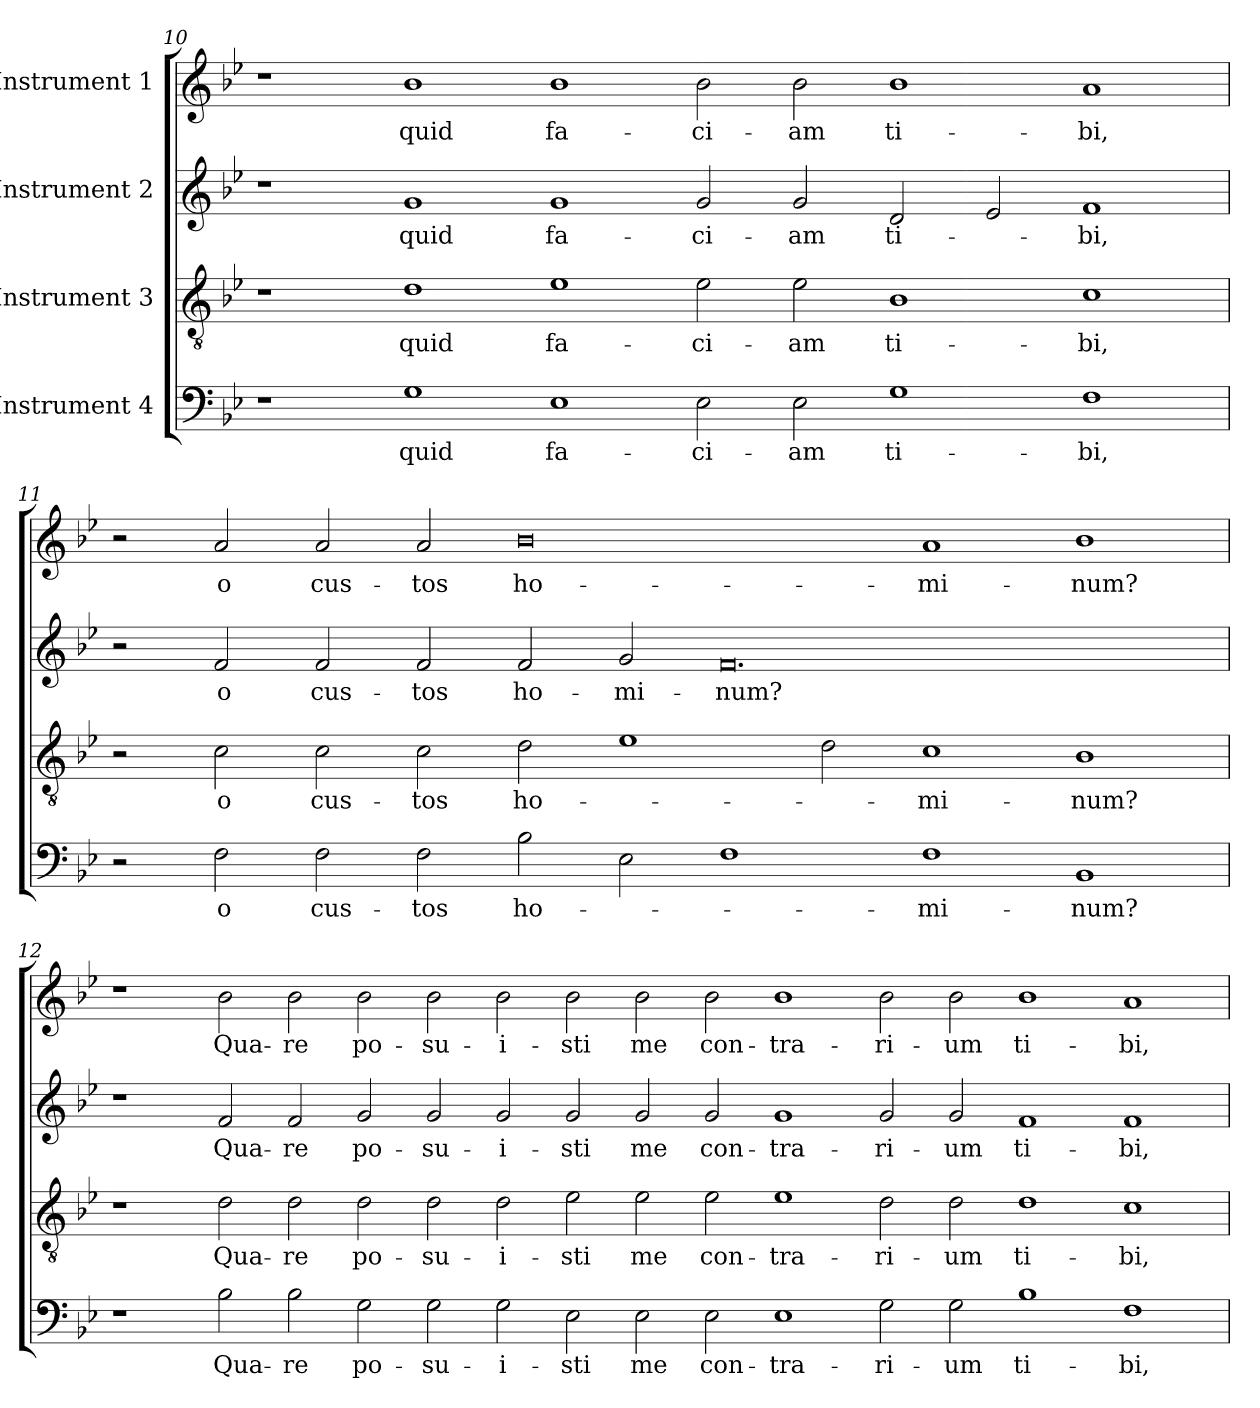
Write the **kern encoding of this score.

**kern	**text	**kern	**text	**kern	**text	**kern	**text
*part4	*part4	*part3	*part3	*part2	*part2	*part1	*part1
*staff4	*staff4	*staff3	*staff3	*staff2	*staff2	*staff1	*staff1
*I"Instrument 4	*	*I"Instrument 3	*	*I"Instrument 2	*	*I"Instrument 1	*
!!LO:LB:g=z
*clefF4	*	*clefGv2	*	*clefG2	*	*clefG2	*
*k[b-e-]	*	*k[b-e-]	*	*k[b-e-]	*	*k[b-e-]	*
*B-:	*	*B-:	*	*B-:	*	*B-:	*
=10	=10	=10	=10	=10	=10	=10	=10
1r	.	1r	.	1r	.	1r	.
!	!LO:LY:b:cj	!	!LO:LY:b:cj	!	!LO:LY:b:cj	!	!LO:LY:b:cj
1G	quid	1d	quid	1g	quid	1b-	quid
!	!LO:LY:b:cj	!	!LO:LY:b:cj	!	!LO:LY:b:cj	!	!LO:LY:b:cj
1E-	fa-	1e-	fa-	1g	fa-	1b-	fa-
!	!LO:LY:b:cj	!	!LO:LY:b:cj	!	!LO:LY:b:cj	!	!LO:LY:b:cj
2E-\	-ci-	2e-\	-ci-	2g/	-ci-	2b-\	-ci-
!	!LO:LY:b:cj	!	!LO:LY:b:cj	!	!LO:LY:b:cj	!	!LO:LY:b:cj
2E-\	-am	2e-\	-am	2g/	-am	2b-\	-am
!	!LO:LY:b:rj	!	!LO:LY:b:rj	!	!LO:LY:b:cj	!	!LO:LY:b:rj
1G	ti-	1B-	ti-	2d/	ti-	1b-	ti-
.	.	.	.	2e-/	.	.	.
!	!LO:LY:b:cj	!	!LO:LY:b:cj	!	!LO:LY:b:cj	!	!LO:LY:b:cj
1F	-bi,	1c	-bi,	1f	-bi,	1a	-bi,
!!LO:LB:g=z
=11	=11	=11	=11	=11	=11	=11	=11
2r	.	2r	.	2r	.	2r	.
!	!LO:LY:b:cj	!	!LO:LY:b:cj	!	!LO:LY:b:cj	!	!LO:LY:b:cj
2F\	o	2c\	o	2f/	o	2a/	o
!	!LO:LY:b:cj	!	!LO:LY:b:cj	!	!LO:LY:b:cj	!	!LO:LY:b:cj
2F\	cus-	2c\	cus-	2f/	cus-	2a/	cus-
!	!LO:LY:b:cj	!	!LO:LY:b:cj	!	!LO:LY:b:cj	!	!LO:LY:b:cj
2F\	-tos	2c\	-tos	2f/	-tos	2a/	-tos
!	!LO:LY:b:cj	!	!LO:LY:b:cj	!	!LO:LY:b:cj	!	!LO:LY:b:rj
2B-\	ho-	2d\	ho-	2f/	ho-	0b-	ho-
!	!	!	!	!	!LO:LY:b:cj	!	!
2E-\	.	1e-	.	2g/	-mi-	.	.
!	!	!	!	!	!LO:LY:b:cj	!	!
1F	.	.	.	0.f	-num?	.	.
.	.	2d\	.	.	.	.	.
!	!LO:LY:b:cj	!	!LO:LY:b:cj	!	!	!	!LO:LY:b:cj
1F	-mi-	1c	-mi-	.	.	1a	-mi-
!	!LO:LY:b:cj	!	!LO:LY:b:cj	!	!	!	!LO:LY:b:cj
1BB-	-num?	1B-	-num?	.	.	1b-	-num?
!!LO:PB:g=z
=12	=12	=12	=12	=12	=12	=12	=12
1r	.	1r	.	1r	.	1r	.
!	!LO:LY:b:cj	!	!LO:LY:b:cj	!	!LO:LY:b:cj	!	!LO:LY:b:cj
2B-\	Qua-	2d\	Qua-	2f/	Qua-	2b-\	Qua-
!	!LO:LY:b:cj	!	!LO:LY:b:cj	!	!LO:LY:b:cj	!	!LO:LY:b:cj
2B-\	-re	2d\	-re	2f/	-re	2b-\	-re
!	!LO:LY:b:cj	!	!LO:LY:b:cj	!	!LO:LY:b:cj	!	!LO:LY:b:cj
2G\	po-	2d\	po-	2g/	po-	2b-\	po-
!	!LO:LY:b:cj	!	!LO:LY:b:cj	!	!LO:LY:b:cj	!	!LO:LY:b:cj
2G\	-su-	2d\	-su-	2g/	-su-	2b-\	-su-
!	!LO:LY:b:cj	!	!LO:LY:b:cj	!	!LO:LY:b:cj	!	!LO:LY:b:cj
2G\	-i-	2d\	-i-	2g/	-i-	2b-\	-i-
!	!LO:LY:b:cj	!	!LO:LY:b:cj	!	!LO:LY:b:cj	!	!LO:LY:b:cj
2E-\	-sti	2e-\	-sti	2g/	-sti	2b-\	-sti
!	!LO:LY:b:cj	!	!LO:LY:b:cj	!	!LO:LY:b:cj	!	!LO:LY:b:cj
2E-\	me	2e-\	me	2g/	me	2b-\	me
!	!LO:LY:b:cj	!	!LO:LY:b:cj	!	!LO:LY:b:cj	!	!LO:LY:b:cj
2E-\	con-	2e-\	con-	2g/	con-	2b-\	con-
!	!LO:LY:b:cj	!	!LO:LY:b:cj	!	!LO:LY:b:cj	!	!LO:LY:b:cj
1E-	-tra-	1e-	-tra-	1g	-tra-	1b-	-tra-
!	!LO:LY:b:cj	!	!LO:LY:b:cj	!	!LO:LY:b:cj	!	!LO:LY:b:cj
2G\	-ri-	2d\	-ri-	2g/	-ri-	2b-\	-ri-
!	!LO:LY:b:cj	!	!LO:LY:b:cj	!	!LO:LY:b:cj	!	!LO:LY:b:cj
2G\	-um	2d\	-um	2g/	-um	2b-\	-um
!	!LO:LY:b:rj	!	!LO:LY:b:rj	!	!LO:LY:b:rj	!	!LO:LY:b:rj
1B-	ti-	1d	ti-	1f	ti-	1b-	ti-
!	!LO:LY:b:cj	!	!LO:LY:b:cj	!	!LO:LY:b:cj	!	!LO:LY:b:cj
1F	-bi,	1c	-bi,	1f	-bi,	1a	-bi,
=	=	=	=	=	=	=	=
*-	*-	*-	*-	*-	*-	*-	*-
